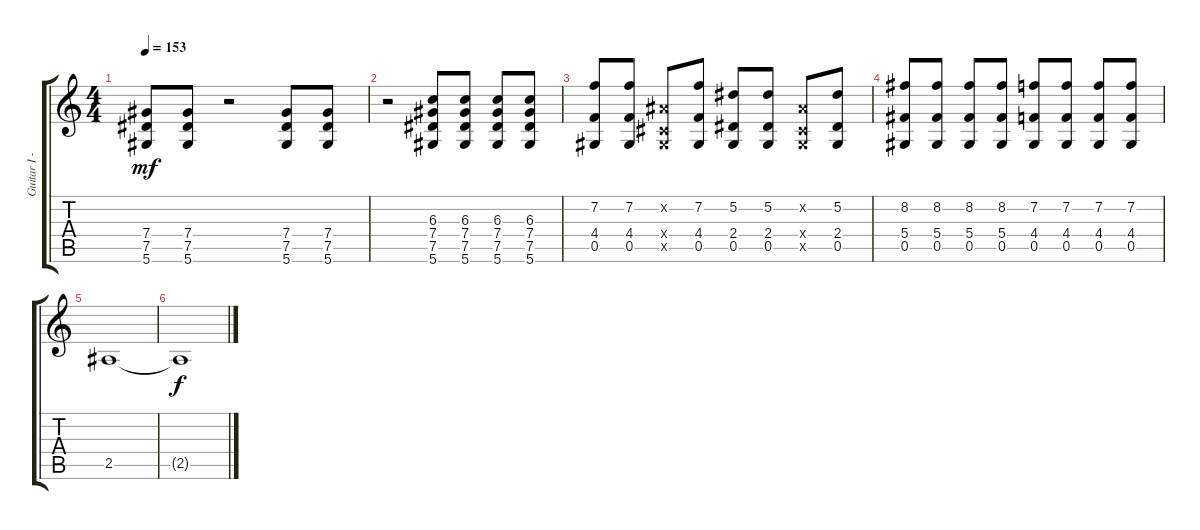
\track ("Guitar I - (Distortion) Jade" "Guitar I -") {instrument distortionguitar}
\staff {score tabs}
\tuning (Eb4 Bb3 Gb3 Db3 Ab2 Eb2) {hide}
\ts (4 4)
\tempo 153
\clef g2
\ks c
(7.4 7.5 5.6).8{dy mf} (7.4 7.5 5.6).8 r.2 (7.4 7.5 5.6).8 (7.4 7.5 5.6).8 |
r.2 (6.3 7.4 7.5 5.6).8 (6.3 7.4 7.5 5.6).8 (6.3 7.4 7.5 5.6).8 (6.3 7.4 7.5 5.6).8 |
(7.2 4.4 0.5).8 (7.2 4.4 0.5).8 (0.2{x} 0.4{x} 0.5{x}).8 (7.2 4.4 0.5).8 (5.2 2.4 0.5).8 (5.2 2.4 0.5).8 (0.2{x} 0.4{x} 0.5{x}).8 (5.2 2.4 0.5).8 |
(8.2 5.4 0.5).8 (8.2 5.4 0.5).8 (8.2 5.4 0.5).8 (8.2 5.4 0.5).8 (7.2 4.4 0.5).8 (7.2 4.4 0.5).8 (7.2 4.4 0.5).8 (7.2 4.4 0.5).8 |
2.5.1{volume 0} |
2.5{t}.1{dy f}
